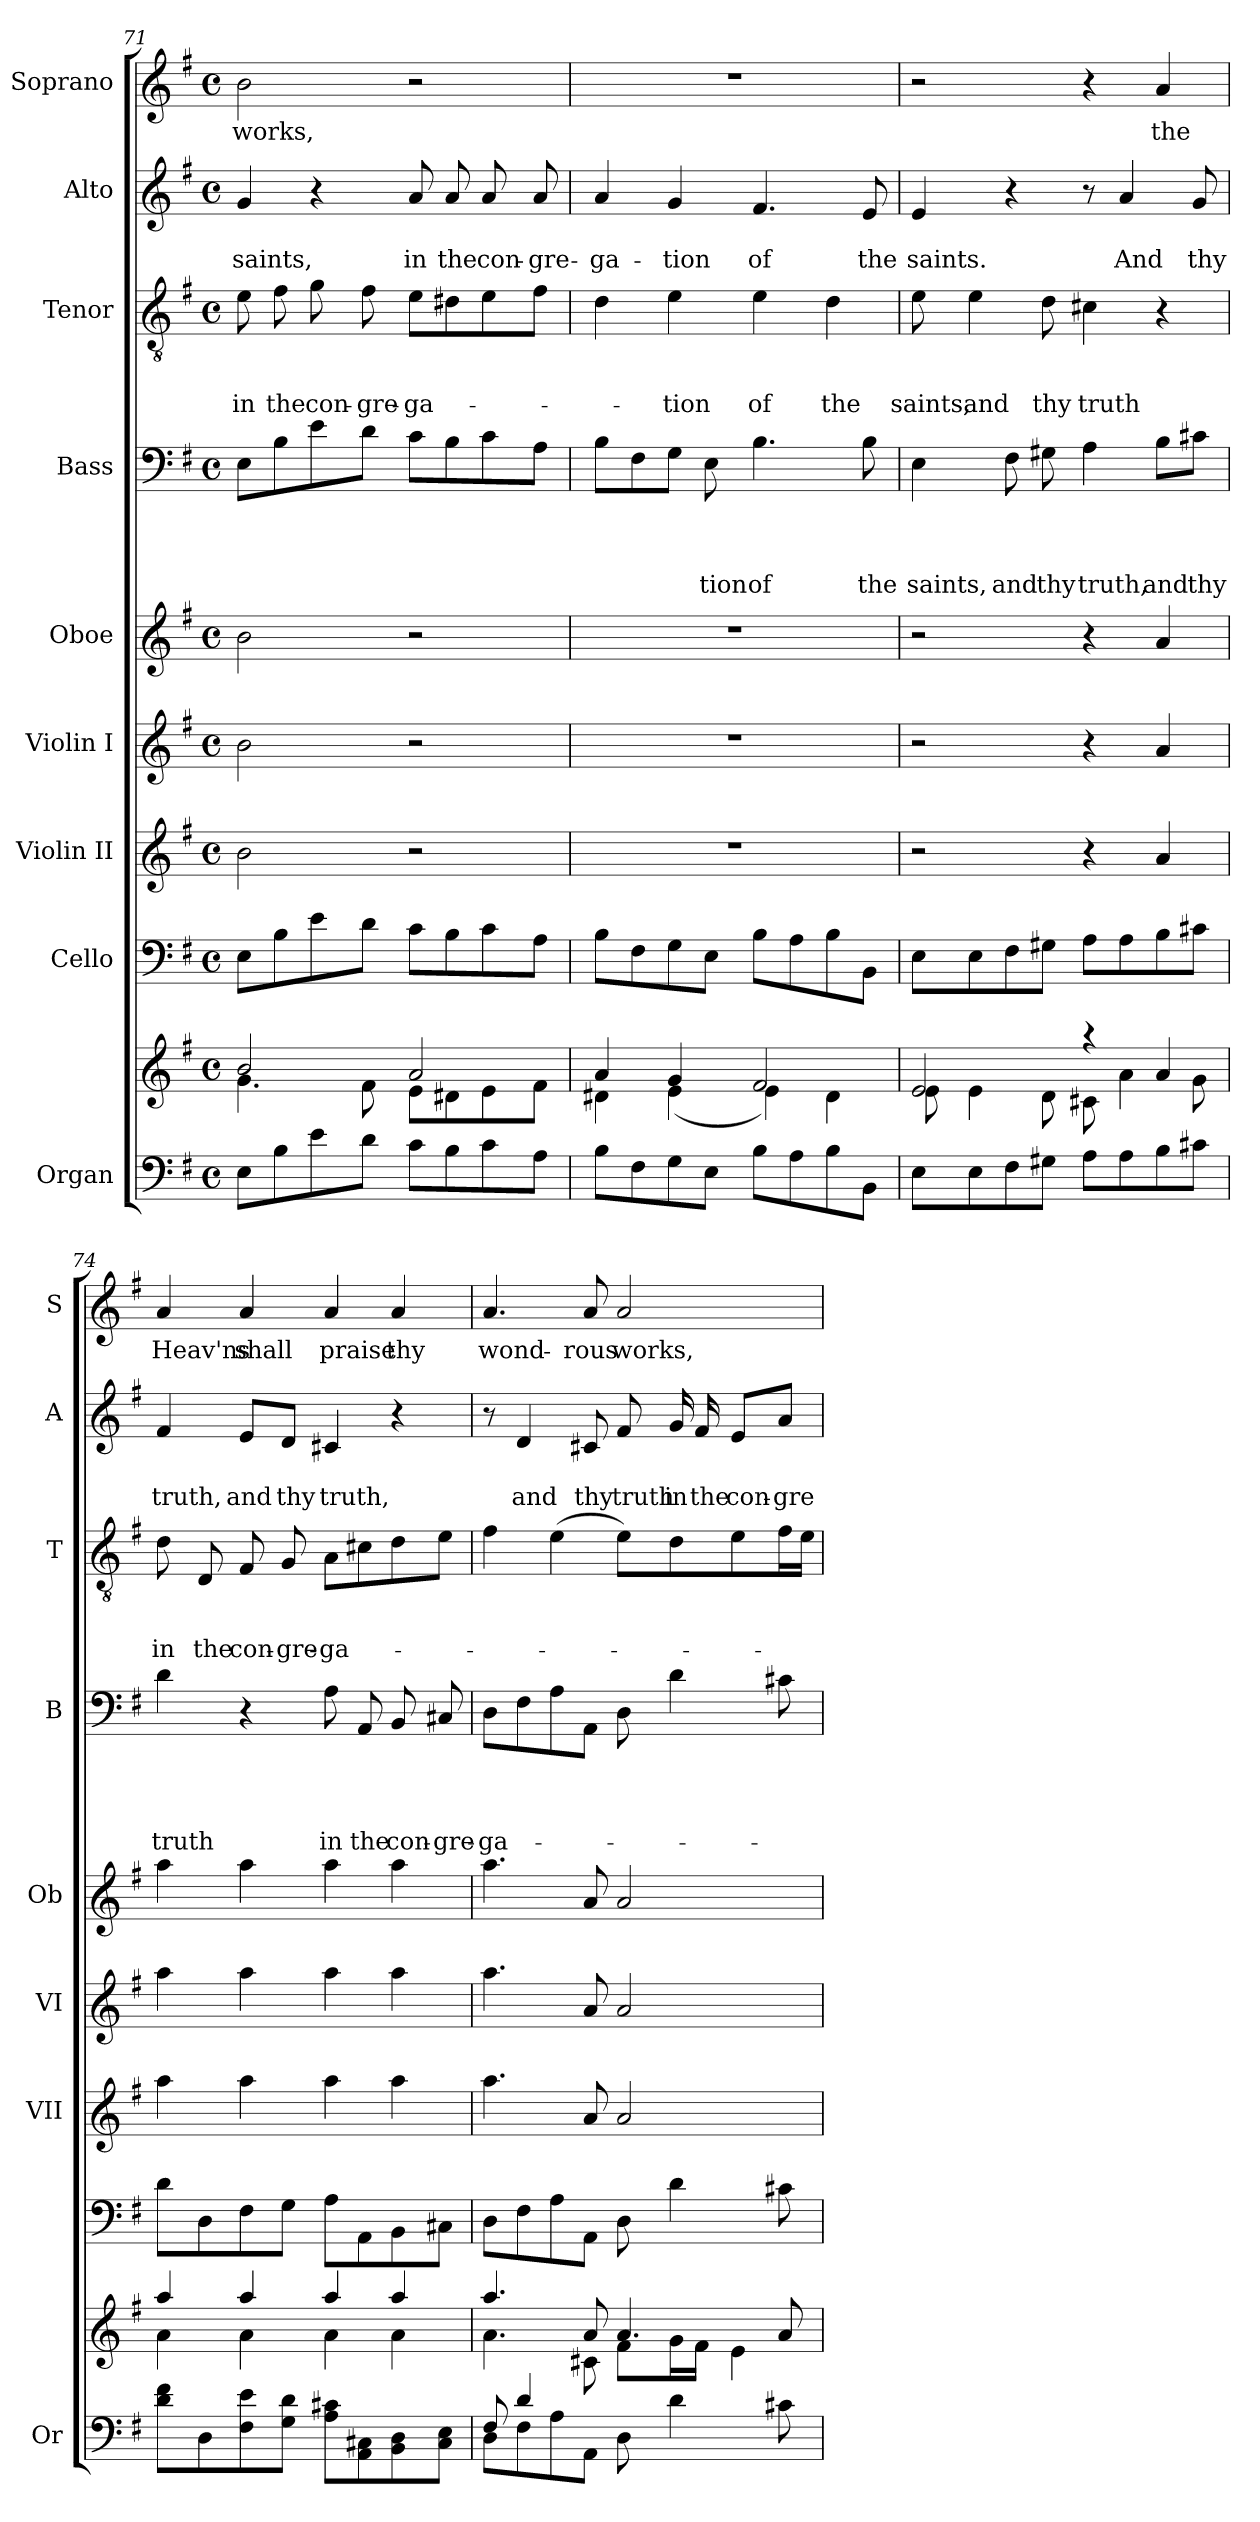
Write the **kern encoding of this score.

**kern	**kern	**kern	**kern	**kern	**kern	**kern	**text	**text	**text	**text	**kern	**text	**text	**text	**kern	**text	**text	**kern	**text
*part9	*part9	*part8	*part7	*part6	*part5	*part4	*part4	*part4	*part4	*part4	*part3	*part3	*part3	*part3	*part2	*part2	*part2	*part1	*part1
*staff10	*staff9	*staff8	*staff7	*staff6	*staff5	*staff4	*staff4	*staff4	*staff4	*staff4	*staff3	*staff3	*staff3	*staff3	*staff2	*staff2	*staff2	*staff1	*staff1
*I"Organ	*	*I"Cello	*I"Violin II	*I"Violin I	*I"Oboe	*I"Bass	*	*	*	*	*I"Tenor	*	*	*	*I"Alto	*	*	*I"Soprano	*
*I'Or	*	*	*I'VII	*I'VI	*I'Ob	*I'B	*	*	*	*	*I'T	*	*	*	*I'A	*	*	*I'S	*
*clefF4	*clefG2	*clefF4	*clefG2	*clefG2	*clefG2	*clefF4	*	*	*	*	*clefGv2	*	*	*	*clefG2	*	*	*clefG2	*
*k[f#]	*k[f#]	*k[f#]	*k[f#]	*k[f#]	*k[f#]	*k[f#]	*	*	*	*	*k[f#]	*	*	*	*k[f#]	*	*	*k[f#]	*
*G:	*G:	*G:	*G:	*G:	*G:	*G:	*	*	*	*	*G:	*	*	*	*G:	*	*	*G:	*
*M4/4	*M4/4	*M4/4	*M4/4	*M4/4	*M4/4	*M4/4	*	*	*	*	*M4/4	*	*	*	*M4/4	*	*	*M4/4	*
*met(c)	*met(c)	*met(c)	*met(c)	*met(c)	*met(c)	*met(c)	*	*	*	*	*met(c)	*	*	*	*met(c)	*	*	*met(c)	*
=71	=71	=71	=71	=71	=71	=71	=71	=71	=71	=71	=71	=71	=71	=71	=71	=71	=71	=71	=71
*	*^	*	*	*	*	*	*	*	*	*	*	*	*	*	*	*	*	*	*
8E\L	2b/	4.g\	8E\L	2b\	2b\	2b\	8E\L	.	.	.	.	8e\	.	.	in	4g/	.	saints,	2b\	works,
8B\	.	.	8B\	.	.	.	8B\	.	.	.	.	8f#\	.	.	the	.	.	.	.	.
8e\	.	.	8e\	.	.	.	8e\	.	.	.	.	8g\	.	.	con-	4r	.	.	.	.
8d\J	.	8f#\	8d\J	.	.	.	8d\J	.	.	.	.	8f#\	.	.	-gre-	.	.	.	.	.
8c\L	2a/	8e\L	8c\L	2r	2r	2r	8c\L	.	.	.	.	8e\L	.	.	-ga-	8a/	.	in	2r	.
8B\	.	8d#X\	8B\	.	.	.	8B\	.	.	.	.	8d#X\	.	.	.	8a/	.	the	.	.
8c\	.	8e\	8c\	.	.	.	8c\	.	.	.	.	8e\	.	.	.	8a/	.	con-	.	.
8A\J	.	8f#\J	8A\J	.	.	.	8A\J	.	.	.	.	8f#\J	.	.	.	8a/	.	-gre-	.	.
=72	=72	=72	=72	=72	=72	=72	=72	=72	=72	=72	=72	=72	=72	=72	=72	=72	=72	=72	=72	=72
8B\L	4a/	4d#X\	8B\L	1r	1r	1r	8B\L	.	.	.	.	4d\	.	.	.	4a/	.	-ga-	1r	.
8F#\	.	.	8F#\	.	.	.	8F#\	.	.	.	.	.	.	.	.	.	.	.	.	.
8G\	4g/	(4e\	8G\	.	.	.	8G\J	.	.	.	.	4e\	.	.	-tion	4g/	.	-tion	.	.
8E\J	.	.	8E\J	.	.	.	8E\	.	.	.	-tion	.	.	.	.	.	.	.	.	.
8B\L	2f#/	4e\)	8B\L	.	.	.	4.B\	.	.	.	of	4e\	.	.	of	4.f#/	.	of	.	.
8A\	.	.	8A\	.	.	.	.	.	.	.	.	.	.	.	.	.	.	.	.	.
8B\	.	4d#\	8B\	.	.	.	.	.	.	.	.	4d\	.	.	the	.	.	.	.	.
8BB\J	.	.	8BB\J	.	.	.	8B\	.	.	.	the	.	.	.	.	8e/	.	the	.	.
!!LO:PB:g=z
=73	=73	=73	=73	=73	=73	=73	=73	=73	=73	=73	=73	=73	=73	=73	=73	=73	=73	=73	=73	=73
8E\L	2e/	8e\	8E\L	2r	2r	2r	4E\	.	.	.	saints,	8e\	.	.	saints,	4e/	.	saints.	2r	.
8E\	.	4e\	8E\	.	.	.	.	.	.	.	.	4e\	.	.	and	.	.	.	.	.
8F#\	.	.	8F#\	.	.	.	8F#\	.	.	.	and	.	.	.	.	4r	.	.	.	.
8G#X\J	.	8d\	8G#X\J	.	.	.	8G#X\	.	.	.	thy	8d\	.	.	thy	.	.	.	.	.
8A\L	4raa	8c#X\	8A\L	4r	4r	4r	4A\	.	.	.	truth,	4c#X\	.	.	truth	8r	.	.	4r	.
8A\	.	4a\	8A\	.	.	.	.	.	.	.	.	.	.	.	.	4a/	.	And	.	.
8B\	4a/	.	8B\	4a/	4a/	4a/	8B\L	.	.	.	and	4r	.	.	.	.	.	.	4a/	the
8c#X\J	.	8g\	8c#X\J	.	.	.	8c#X\J	.	.	.	thy	.	.	.	.	8g/	.	thy	.	.
=74	=74	=74	=74	=74	=74	=74	=74	=74	=74	=74	=74	=74	=74	=74	=74	=74	=74	=74	=74	=74
8d\ 8f#\L	4aa/	4a\	8d\L	4aa\	4aa\	4aa\	4d\	.	.	.	truth	8d\	.	.	in	4f#/	.	truth,	4a/	Heav'ns
8D\	.	.	8D\	.	.	.	.	.	.	.	.	8D/	.	.	the	.	.	.	.	.
8F#\ 8e\	4aa/	4a\	8F#\	4aa\	4aa\	4aa\	4r	.	.	.	.	8F#/	.	.	con-	8e/L	.	and	4a/	shall
8G\ 8d\J	.	.	8G\J	.	.	.	.	.	.	.	.	8G/	.	.	-gre-	8d/J	.	thy	.	.
8A\ 8c#X\L	4aa/	4a\	8A\L	4aa\	4aa\	4aa\	8A\	.	.	.	in	8A\L	.	.	-ga-	4c#X/	.	truth,	4a/	praise
8AA\ 8C#X\	.	.	8AA\	.	.	.	8AA/	.	.	.	the	8c#X\	.	.	.	.	.	.	.	.
8BB\ 8D\	4aa/	4a\	8BB\	4aa\	4aa\	4aa\	8BB/	.	.	.	con-	8d\	.	.	.	4r	.	.	4a/	thy
8C#\ 8E\J	.	.	8C#X\J	.	.	.	8C#X/	.	.	.	-gre-	8e\J	.	.	.	.	.	.	.	.
=75	=75	=75	=75	=75	=75	=75	=75	=75	=75	=75	=75	=75	=75	=75	=75	=75	=75	=75	=75	=75
*^	*	*	*	*	*	*	*	*	*	*	*	*	*	*	*	*	*	*	*	*
8F#/	8D\L	4.aa/	4.a\	8D\L	4.aa\	4.aa\	4.aa\	8D\L	.	.	.	-ga-	4f#\	.	.	.	8r	.	.	4.a/	wond-
4d/	8F#\	.	.	8F#\	.	.	.	8F#\	.	.	.	.	.	.	.	.	4d/	.	and	.	.
.	8A\	.	.	8A\	.	.	.	8A\	.	.	.	.	(4e\	.	.	.	.	.	.	.	.
2ryy	8AA\J	8a/	8c#X\	8AA\J	8a/	8a/	8a/	8AA\J	.	.	.	.	.	.	.	.	8c#X/	.	thy	8a/	-rous
.	8D\	4.a/	8f#\L	8D\	2a/	2a/	2a/	8D\	.	.	.	.	8e\L)	.	.	.	8f#/	.	truth	2a/	works,
.	4d\	.	16g\L	4d\	.	.	.	4d\	.	.	.	.	8d\	.	.	.	16g/	.	in	.	.
.	.	.	16f#\JJ	.	.	.	.	.	.	.	.	.	.	.	.	.	16f#/	.	the	.	.
.	.	.	4e\	.	.	.	.	.	.	.	.	.	8e\	.	.	.	8e/L	.	con-	.	.
8ryy	8c#X\	8a/	.	8c#X\	.	.	.	8c#X\	.	.	.	.	16f#\L	.	.	.	8a/J	.	-gre-	.	.
.	.	.	.	.	.	.	.	.	.	.	.	.	16e\JJ	.	.	.	.	.	.	.	.
*v	*v	*	*	*	*	*	*	*	*	*	*	*	*	*	*	*	*	*	*	*	*
*	*v	*v	*	*	*	*	*	*	*	*	*	*	*	*	*	*	*	*	*	*
=	=	=	=	=	=	=	=	=	=	=	=	=	=	=	=	=	=	=	=
*-	*-	*-	*-	*-	*-	*-	*-	*-	*-	*-	*-	*-	*-	*-	*-	*-	*-	*-	*-
